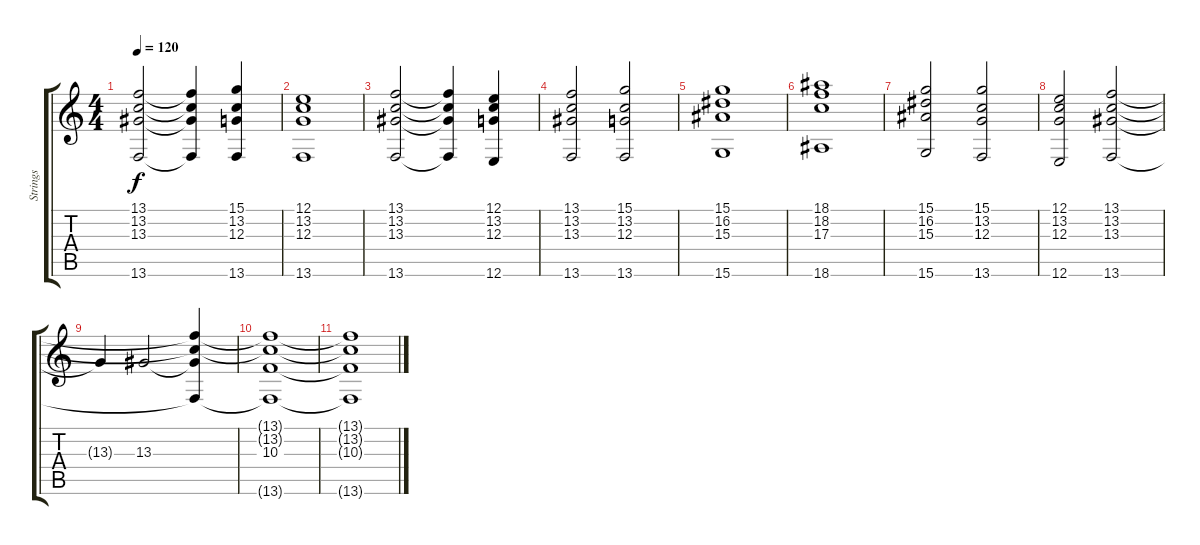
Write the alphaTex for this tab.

\track ("Strings" "Strings") {instrument stringensemble1}
\staff {score tabs}
\tuning (E4 B3 G3 D3 A2 E2) {hide}
\ts (4 4)
\tempo 120
\clef g2
\ks c
(13.1 13.2 13.3 13.6).2{dy f} (13.1{t} 13.2{t} 13.3{t} 13.6{t}).4 (15.1 13.2 12.3 13.6).4 |
(12.1 13.2 12.3 13.6).1 |
(13.1 13.2 13.3 13.6).2 (13.1{t} 13.2{t} 13.3{t} 13.6{t}).4 (12.1 13.2 12.3 12.6).4 |
(13.1 13.2 13.3 13.6).2 (15.1 13.2 12.3 13.6).2 |
(15.1 16.2 15.3 15.6).1 |
(18.1 18.2 17.3 18.6).1 |
(15.1 16.2 15.3 15.6).2 (15.1 13.2 12.3 13.6).2 |
(12.1 13.2 12.3 12.6).2 (13.1 13.2 13.3 13.6).2 |
13.3{t}.4 13.3.2 (13.1{t} 13.2{t} 13.3{t} 13.6{t}).4 |
(13.1{t} 13.2{t} 10.3 13.6{t}).1 |
(13.1{t} 13.2{t} 10.3{t} 13.6{t}).1
